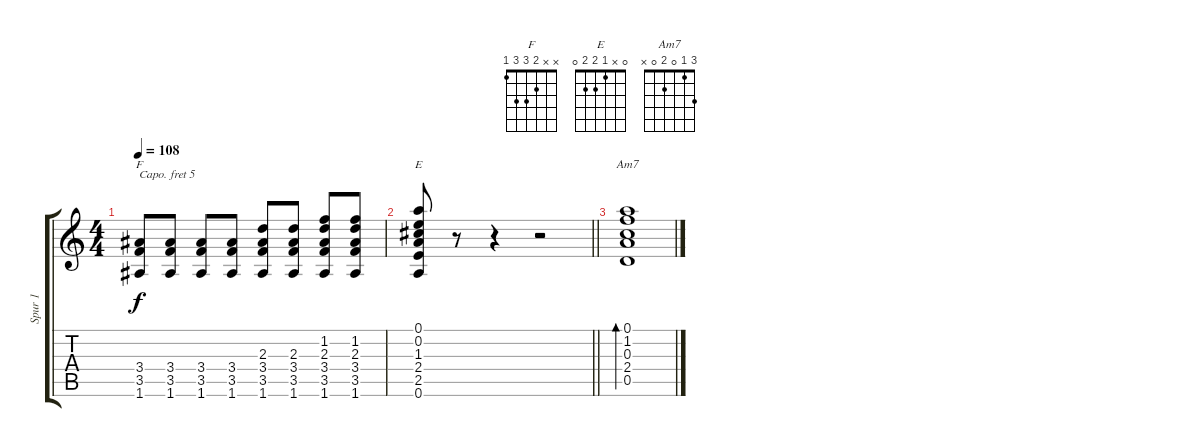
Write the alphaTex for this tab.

\track ("Spur 1" "Spur 1") {instrument acousticguitarsteel}
\staff {score tabs}
\capo 5
\tuning (E4 B3 G3 D3 A2 E2) {hide}
\chord ("F" x x 2 3 3 1)
\chord ("E" 0 x 1 2 2 0)
\chord ("Am7" 3 1 0 2 0 x)
\ts (4 4)
\tempo 108
\clef g2
\ks c
(3.4 3.5 1.6).8{ch "F" dy f} (3.4 3.5 1.6).8 (3.4 3.5 1.6).8 (3.4 3.5 1.6).8 (2.3 3.4 3.5 1.6).8 (2.3 3.4 3.5 1.6).8 (1.2 2.3 3.4 3.5 1.6).8 (1.2 2.3 3.4 3.5 1.6).8 |
\barLineRight lightlight
(0.1 0.2 1.3 2.4 2.5 0.6).8{ch "E"} r.8 r.4 r.2 |
(0.1 1.2 0.3 2.4 0.5).1{bd 480 ch "Am7"}
